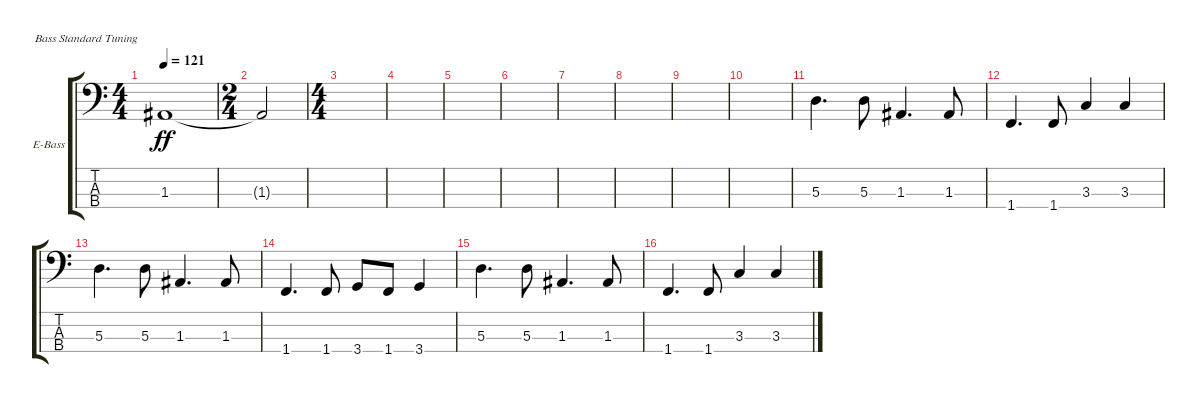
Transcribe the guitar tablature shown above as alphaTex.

\bracketExtendMode groupsimilarinstruments
\firstSystemTrackNameOrientation horizontal
\otherSystemsTrackNameOrientation horizontal
\track ("Bass" "E-Bass") {instrument electricbassfinger}
\staff {score tabs}
\tuning (G2 D2 A1 E1)
\ts (4 4)
\tempo 121
\clef f4
\ks c
1.3{t}.1{dy ff} |
\ts (2 4)
1.3{t}.2 |
\ts (4 4)
|
|
|
|
|
|
|
|
5.3.4{d} 5.3.8 1.3.4{d} 1.3.8 |
1.4.4{d} 1.4.8 3.3.4 3.3.4 |
5.3.4{d} 5.3.8 1.3.4{d} 1.3.8 |
1.4.4{d} 1.4.8 3.4.8 1.4.8 3.4.4 |
5.3.4{d} 5.3.8 1.3.4{d} 1.3.8 |
1.4.4{d} 1.4.8 3.3.4 3.3.4
